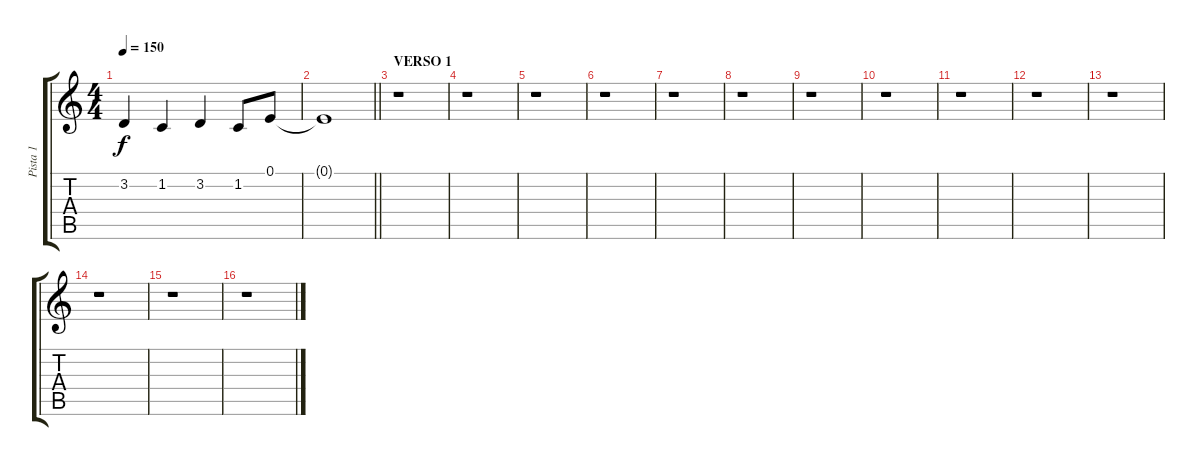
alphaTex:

\track ("Pista 1" "Pista 1") {instrument trumpet}
\staff {score tabs}
\tuning (E4 B3 G3 D3 A2 E2) {hide}
\ts (4 4)
\tempo 150
\clef g2
\ks c
3.2.4{dy f} 1.2.4 3.2.4 1.2.8 0.1.8 |
\barLineRight lightlight
0.1{t}.1 |
\section ("" "VERSO 1")
r.1 |
r.1 |
r.1 |
r.1 |
r.1 |
r.1 |
r.1 |
r.1 |
r.1 |
r.1 |
r.1 |
r.1 |
r.1 |
r.1
